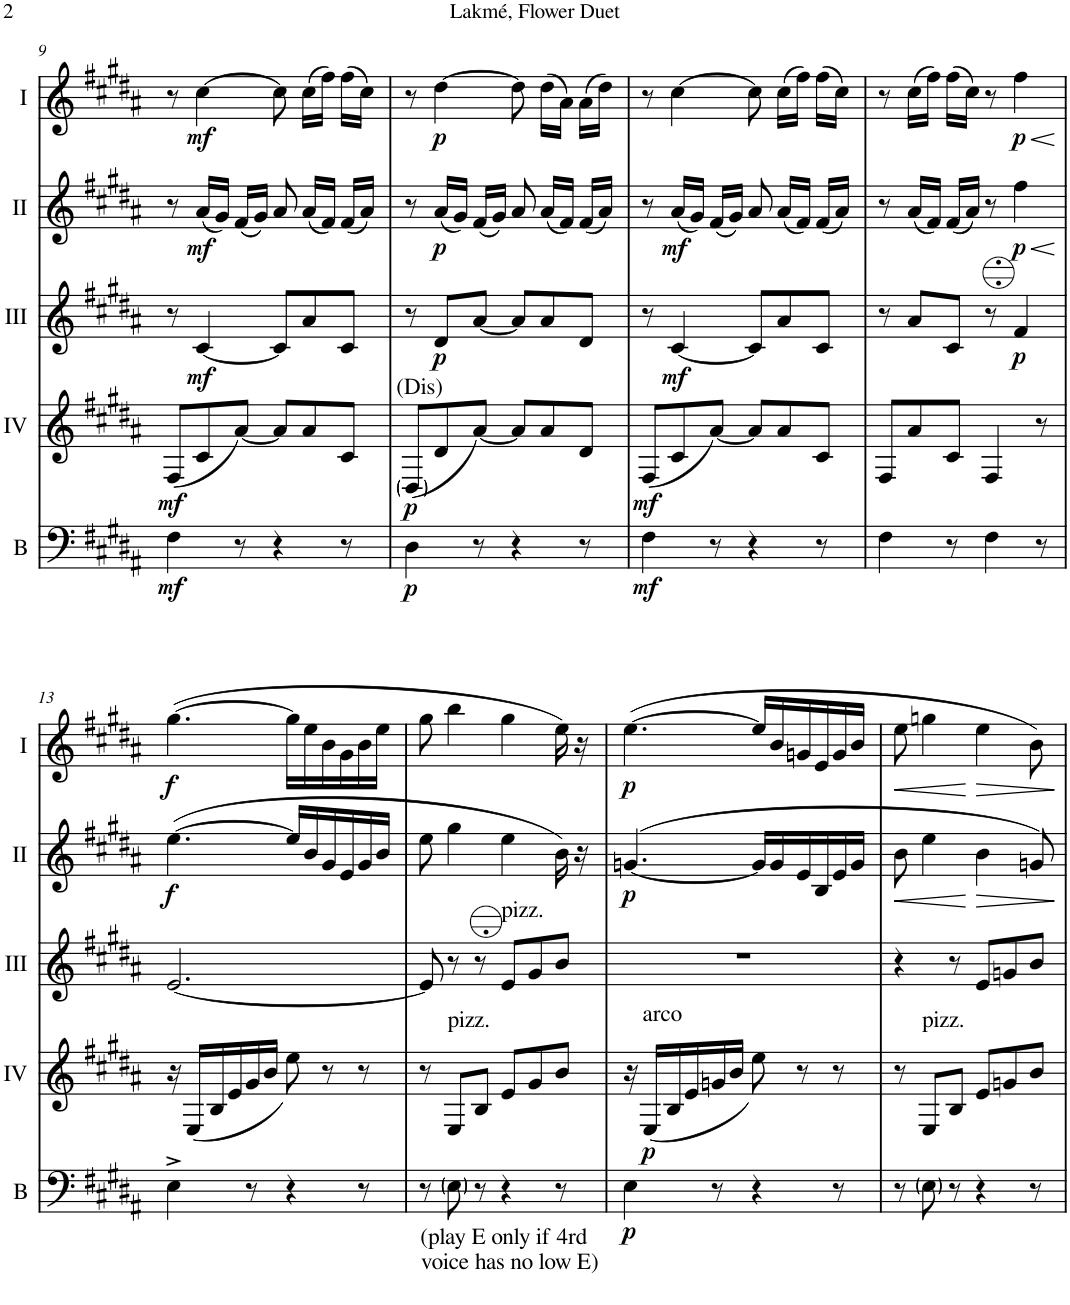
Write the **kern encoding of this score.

**kern	**dynam	**kern	**dynam	**kern	**dynam	**kern	**dynam	**kern	**dynam
*part5	*part5	*part4	*part4	*part3	*part3	*part2	*part2	*part1	*part1
*staff5	*staff5	*staff4	*staff4	*staff3	*staff3	*staff2	*staff2	*staff1	*staff1
*I"Bass	*	*I"Acc. 4	*	*I"Acc. 3	*	*I"Acc. 2	*	*I"Acc. 1	*
*I'B	*	*	*	*	*	*	*	*	*
!!LO:PB:g=z
*clefF4	*	*clefG2	*	*clefG2	*	*clefG2	*	*clefG2	*
*Trd7c12	*	*Trd7c12	*	*Trd7c12	*	*	*	*	*
*k[f#c#g#d#a#]	*	*k[f#c#g#d#a#]	*	*k[f#c#g#d#a#]	*	*k[f#c#g#d#a#]	*	*k[f#c#g#d#a#]	*
*M6/8	*	*M6/8	*	*M6/8	*	*M6/8	*	*M6/8	*
=9	=9	=9	=9	=9	=9	=9	=9	=9	=9
!	!LO:DY:b	!	!LO:DY:b	!	!	!	!	!	!
4F#\	mf	(8F#/L	mf	8r	.	8r	.	8r	.
!	!	!	!	!	!LO:DY:b	!	!LO:DY:b	!	!LO:DY:b
.	.	8c#/	.	[4c#/	mf	(16a#/LL	mf	[4cc#\	mf
.	.	.	.	.	.	16g#/JJ)	.	.	.
8r	.	[8a#/J)	.	.	.	(16f#/LL	.	.	.
.	.	.	.	.	.	16g#/JJ)	.	.	.
4r	.	8a#/L]	.	8c#/L]	.	8a#/	.	8cc#\]	.
.	.	8a#/	.	8a#/	.	(16a#/LL	.	(16cc#\LL	.
.	.	.	.	.	.	16f#/JJ)	.	16ff#\JJ)	.
8r	.	8c#/J	.	8c#/J	.	(16f#/LL	.	(16ff#\LL	.
.	.	.	.	.	.	16a#/JJ)	.	16cc#\JJ)	.
=10	=10	=10	=10	=10	=10	=10	=10	=10	=10
!	!	!LO:TX:a:t=(Dis)	!	!	!	!	!	!	!
!	!LO:DY:b	!	!LO:DY:b	!	!	!	!	!	!
4D#\	p	(8D#/L	p	8r	.	8r	.	8r	.
!	!	!	!	!	!LO:DY:b	!	!LO:DY:b	!	!LO:DY:b
.	.	8d#/	.	8d#/L	p	(16a#/LL	p	[4dd#\	p
.	.	.	.	.	.	16g#/JJ)	.	.	.
8r	.	[8a#/J)	.	[8a#/J	.	(16f#/LL	.	.	.
.	.	.	.	.	.	16g#/JJ)	.	.	.
4r	.	8a#/L]	.	8a#/L]	.	8a#/	.	8dd#\]	.
.	.	8a#/	.	8a#/	.	(16a#/LL	.	(16dd#\LL	.
.	.	.	.	.	.	16f#/JJ)	.	16a#\JJ)	.
8r	.	8d#/J	.	8d#/J	.	(16f#/LL	.	(16a#\LL	.
.	.	.	.	.	.	16a#/JJ)	.	16dd#\JJ)	.
=11	=11	=11	=11	=11	=11	=11	=11	=11	=11
!	!LO:DY:b	!	!LO:DY:b	!	!	!	!	!	!
4F#\	mf	(8F#/L	mf	8r	.	8r	.	8r	.
!	!	!	!	!	!LO:DY:b	!	!LO:DY:b	!	!
.	.	8c#/	.	[4c#/	mf	(16a#/LL	mf	[4cc#\	.
.	.	.	.	.	.	16g#/JJ)	.	.	.
8r	.	[8a#/J)	.	.	.	(16f#/LL	.	.	.
.	.	.	.	.	.	16g#/JJ)	.	.	.
4r	.	8a#/L]	.	8c#/L]	.	8a#/	.	8cc#\]	.
.	.	8a#/	.	8a#/	.	(16a#/LL	.	(16cc#\LL	.
.	.	.	.	.	.	16f#/JJ)	.	16ff#\JJ)	.
8r	.	8c#/J	.	8c#/J	.	(16f#/LL	.	(16ff#\LL	.
.	.	.	.	.	.	16a#/JJ)	.	16cc#\JJ)	.
=12	=12	=12	=12	=12	=12	=12	=12	=12	=12
4F#\	.	8F#/L	.	8r	.	8r	.	8r	.
.	.	8a#/	.	8a#/L	.	(16a#/LL	.	(16cc#\LL	.
.	.	.	.	.	.	16f#/JJ)	.	16ff#\JJ)	.
8r	.	8c#/J	.	8c#/J	.	(16f#/LL	.	(16ff#\LL	.
.	.	.	.	.	.	16a#/JJ)	.	16cc#\JJ)	.
4F#\	.	4F#/	.	8r	.	8r	.	8r	.
!	!	!	!	!	!LO:DY:b	!	!LO:HP:b	!	!LO:HP:b
!	!	!	!	!	!	!	!LO:DY:n=1:b	!	!LO:DY:n=1:b
.	.	.	.	4f#/	p	4ff#\	< p	4ff#\	< p
8r	.	8r	.	.	.	.	.	.	.
.	.	.	.	.	.	.	[	.	[
!!LO:LB:g=z
=13	=13	=13	=13	=13	=13	=13	=13	=13	=13
!	!	!	!	!	!	!	!LO:DY:b	!	!LO:DY:b
4E^\	.	16r	.	[2.e/	.	([4.ee\	f	([4.gg#\	f
.	.	(<16E/LL	.	.	.	.	.	.	.
.	.	16B/	.	.	.	.	.	.	.
.	.	16e/	.	.	.	.	.	.	.
8r	.	16g#/	.	.	.	.	.	.	.
.	.	16b/JJ	.	.	.	.	.	.	.
4r	.	8ee\)	.	.	.	16ee/LL]	.	16gg#\LL]	.
.	.	.	.	.	.	16b/	.	16ee\	.
.	.	8r	.	.	.	16g#/	.	16b\	.
.	.	.	.	.	.	16e/	.	16g#\	.
8r	.	8r	.	.	.	16g#/	.	16b\	.
.	.	.	.	.	.	16b/JJ	.	16ee\JJ	.
=14	=14	=14	=14	=14	=14	=14	=14	=14	=14
8r	.	8r	.	8e/]	.	8ee\	.	8gg#\	.
!	!	!LO:TX:a:t=pizz.	!	!	!	!	!	!	!
!LO:TX:b:t=(play E only if 4rd	!	!	!	!	!	!	!	!	!
!LO:TX:b:t=voice has no low E)	!	!	!	!	!	!	!	!	!
8E\	.	8E/L	.	8r	.	4gg#\	.	4bb\	.
8r	.	8B/J	.	8r	.	.	.	.	.
!	!	!	!	!LO:TX:a:t=pizz.	!	!	!	!	!
4r	.	8e/L	.	8e/L	.	4ee\	.	4gg#\	.
.	.	8g#/	.	8g#/	.	.	.	.	.
8r	.	8b/J	.	8b/J	.	16b\)	.	16ee\)	.
.	.	.	.	.	.	16r	.	16r	.
=15	=15	=15	=15	=15	=15	=15	=15	=15	=15
!	!LO:DY:b	!	!	!	!	!	!LO:DY:b	!	!LO:DY:b
4E\	p	16r	.	2.r	.	([4.gn/	p	([4.ee\	p
!	!	!LO:TX:a:t=arco	!	!	!	!	!	!	!
!	!	!	!LO:DY:b	!	!	!	!	!	!
.	.	(<16E/LL	p	.	.	.	.	.	.
.	.	16B/	.	.	.	.	.	.	.
.	.	16e/	.	.	.	.	.	.	.
8r	.	16gn/	.	.	.	.	.	.	.
.	.	16b/JJ	.	.	.	.	.	.	.
4r	.	8ee\)	.	.	.	16g/LL]	.	16ee/LL]	.
.	.	.	.	.	.	16g/	.	16b/	.
.	.	8r	.	.	.	16e/	.	16gn/	.
.	.	.	.	.	.	16B/	.	16e/	.
8r	.	8r	.	.	.	16e/	.	16g/	.
.	.	.	.	.	.	16g/JJ	.	16b/JJ	.
=16	=16	=16	=16	=16	=16	=16	=16	=16	=16
!	!	!	!	!	!	!	!LO:HP:b	!	!LO:HP:b
8r	.	8r	.	4r	.	8b\	<	8ee\	<
!	!	!LO:TX:a:t=pizz.	!	!	!	!	!	!	!
8E\	.	8E/L	.	.	.	4ee\	.	4ggn\	.
8r	.	8B/J	.	8r	.	.	.	.	.
!	!	!	!	!	!	!	!LO:HP:n=1:b	!	!LO:HP:n=1:b
4r	.	8e/L	.	8e/L	.	4b\	[ >	4ee\	[ >
.	.	8gn/	.	8gn/	.	.	.	.	.
8r	.	8b/J	.	8b/J	.	8gn/)	.	8b\)	.
.	.	.	.	.	.	.	]	.	]
=	=	=	=	=	=	=	=	=	=
*-	*-	*-	*-	*-	*-	*-	*-	*-	*-
